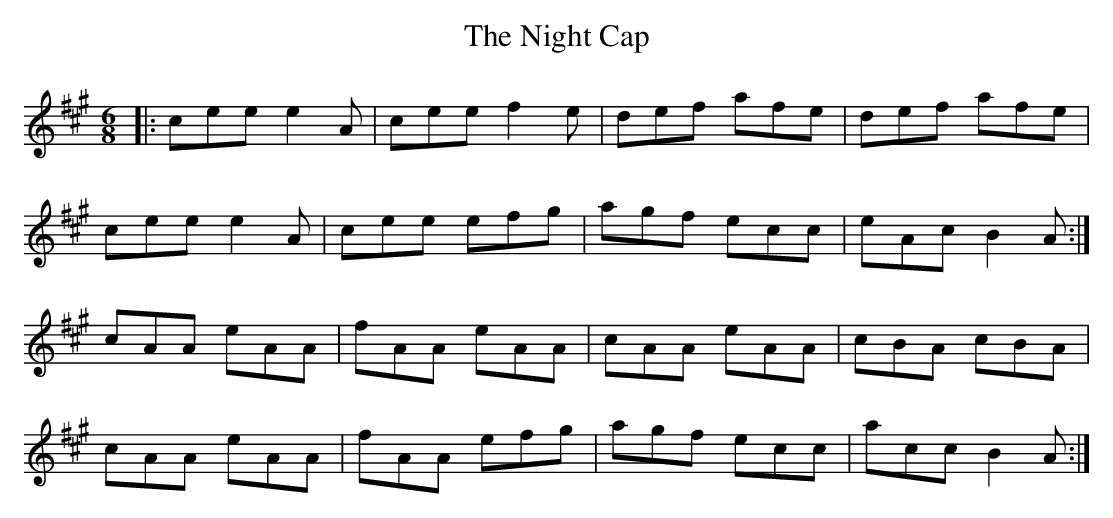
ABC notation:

X:1
T: The Night Cap
M: 6/8
L: 1/8
K: Amaj
|:cee e2A|cee f2e|def afe|def afe|
cee e2A|cee efg|agf ecc|eAc B2A:|
cAA eAA|fAA eAA|cAA eAA|cBA cBA|
cAA eAA|fAA efg|agf ecc|acc B2A:|
